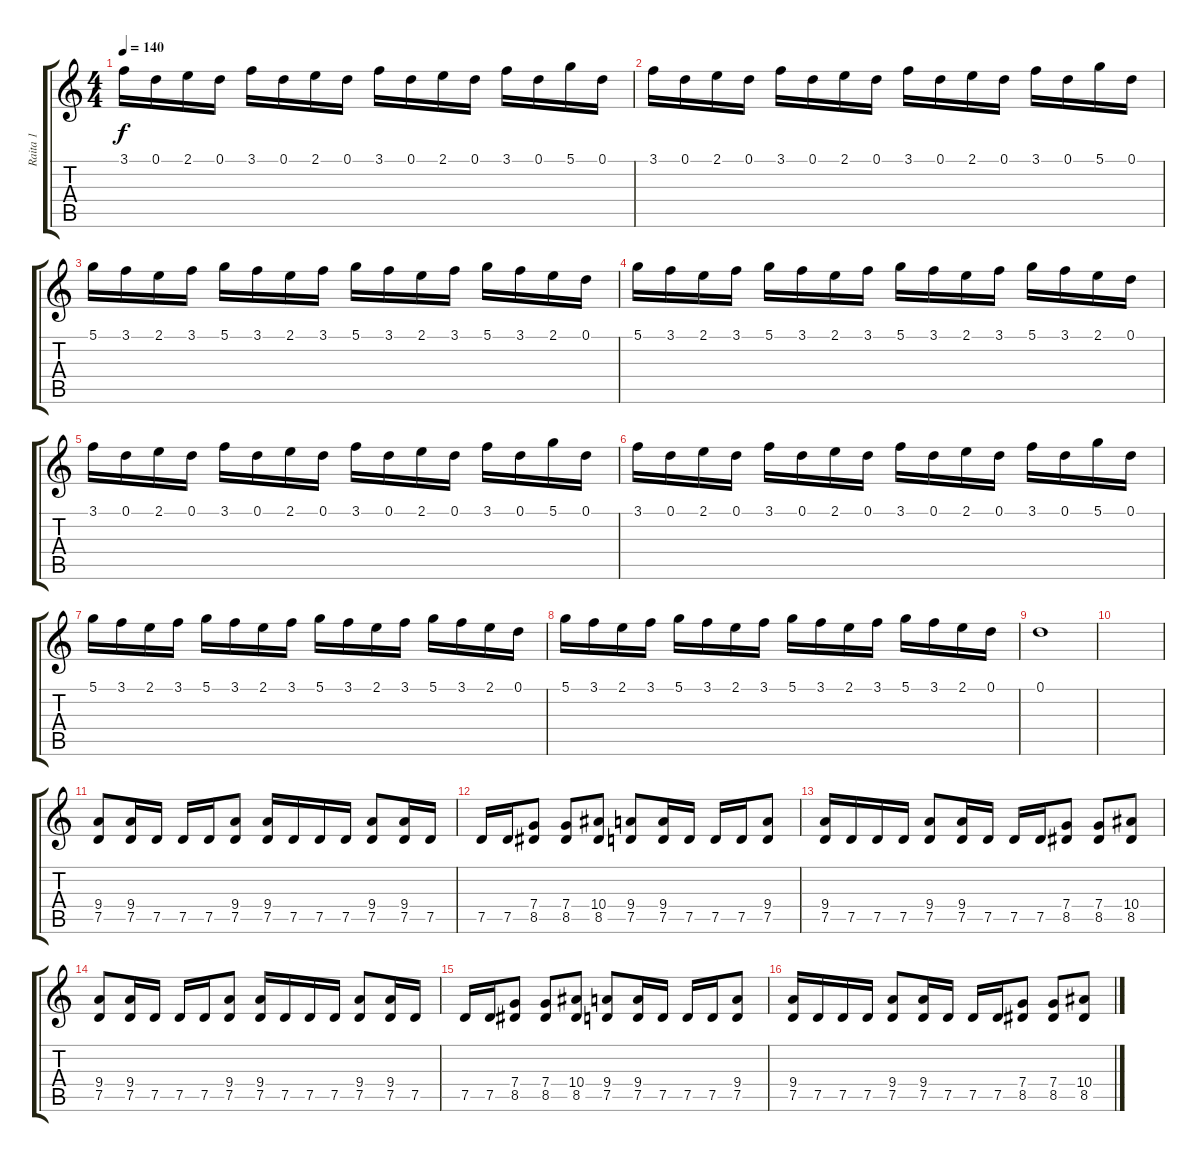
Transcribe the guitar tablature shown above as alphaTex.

\track ("Raita 1" "Raita 1") {instrument distortionguitar}
\staff {score tabs}
\tuning (D4 A3 F3 C3 G2 D2) {hide}
\ts (4 4)
\tempo 140
\clef g2
\ks c
3.1.16{dy f} 0.1.16 2.1.16 0.1.16 3.1.16 0.1.16 2.1.16 0.1.16 3.1.16 0.1.16 2.1.16 0.1.16 3.1.16 0.1.16 5.1.16 0.1.16 |
3.1.16 0.1.16 2.1.16 0.1.16 3.1.16 0.1.16 2.1.16 0.1.16 3.1.16 0.1.16 2.1.16 0.1.16 3.1.16 0.1.16 5.1.16 0.1.16 |
5.1.16 3.1.16 2.1.16 3.1.16 5.1.16 3.1.16 2.1.16 3.1.16 5.1.16 3.1.16 2.1.16 3.1.16 5.1.16 3.1.16 2.1.16 0.1.16 |
5.1.16 3.1.16 2.1.16 3.1.16 5.1.16 3.1.16 2.1.16 3.1.16 5.1.16 3.1.16 2.1.16 3.1.16 5.1.16 3.1.16 2.1.16 0.1.16 |
3.1.16 0.1.16 2.1.16 0.1.16 3.1.16 0.1.16 2.1.16 0.1.16 3.1.16 0.1.16 2.1.16 0.1.16 3.1.16 0.1.16 5.1.16 0.1.16 |
3.1.16 0.1.16 2.1.16 0.1.16 3.1.16 0.1.16 2.1.16 0.1.16 3.1.16 0.1.16 2.1.16 0.1.16 3.1.16 0.1.16 5.1.16 0.1.16 |
5.1.16 3.1.16 2.1.16 3.1.16 5.1.16 3.1.16 2.1.16 3.1.16 5.1.16 3.1.16 2.1.16 3.1.16 5.1.16 3.1.16 2.1.16 0.1.16 |
5.1.16 3.1.16 2.1.16 3.1.16 5.1.16 3.1.16 2.1.16 3.1.16 5.1.16 3.1.16 2.1.16 3.1.16 5.1.16 3.1.16 2.1.16 0.1.16 |
0.1.1 |
|
(9.4 7.5).8 (9.4 7.5).16 7.5.16 7.5.16 7.5.16 (9.4 7.5).8 (9.4 7.5).16 7.5.16 7.5.16 7.5.16 (9.4 7.5).8 (9.4 7.5).16 7.5.16 |
7.5.16 7.5.16 (7.4 8.5).8 (7.4 8.5).8 (10.4 8.5).8 (9.4 7.5).8 (9.4 7.5).16 7.5.16 7.5.16 7.5.16 (9.4 7.5).8 |
(9.4 7.5).16 7.5.16 7.5.16 7.5.16 (9.4 7.5).8 (9.4 7.5).16 7.5.16 7.5.16 7.5.16 (7.4 8.5).8 (7.4 8.5).8 (10.4 8.5).8 |
(9.4 7.5).8 (9.4 7.5).16 7.5.16 7.5.16 7.5.16 (9.4 7.5).8 (9.4 7.5).16 7.5.16 7.5.16 7.5.16 (9.4 7.5).8 (9.4 7.5).16 7.5.16 |
7.5.16 7.5.16 (7.4 8.5).8 (7.4 8.5).8 (10.4 8.5).8 (9.4 7.5).8 (9.4 7.5).16 7.5.16 7.5.16 7.5.16 (9.4 7.5).8 |
(9.4 7.5).16 7.5.16 7.5.16 7.5.16 (9.4 7.5).8 (9.4 7.5).16 7.5.16 7.5.16 7.5.16 (7.4 8.5).8 (7.4 8.5).8 (10.4 8.5).8
